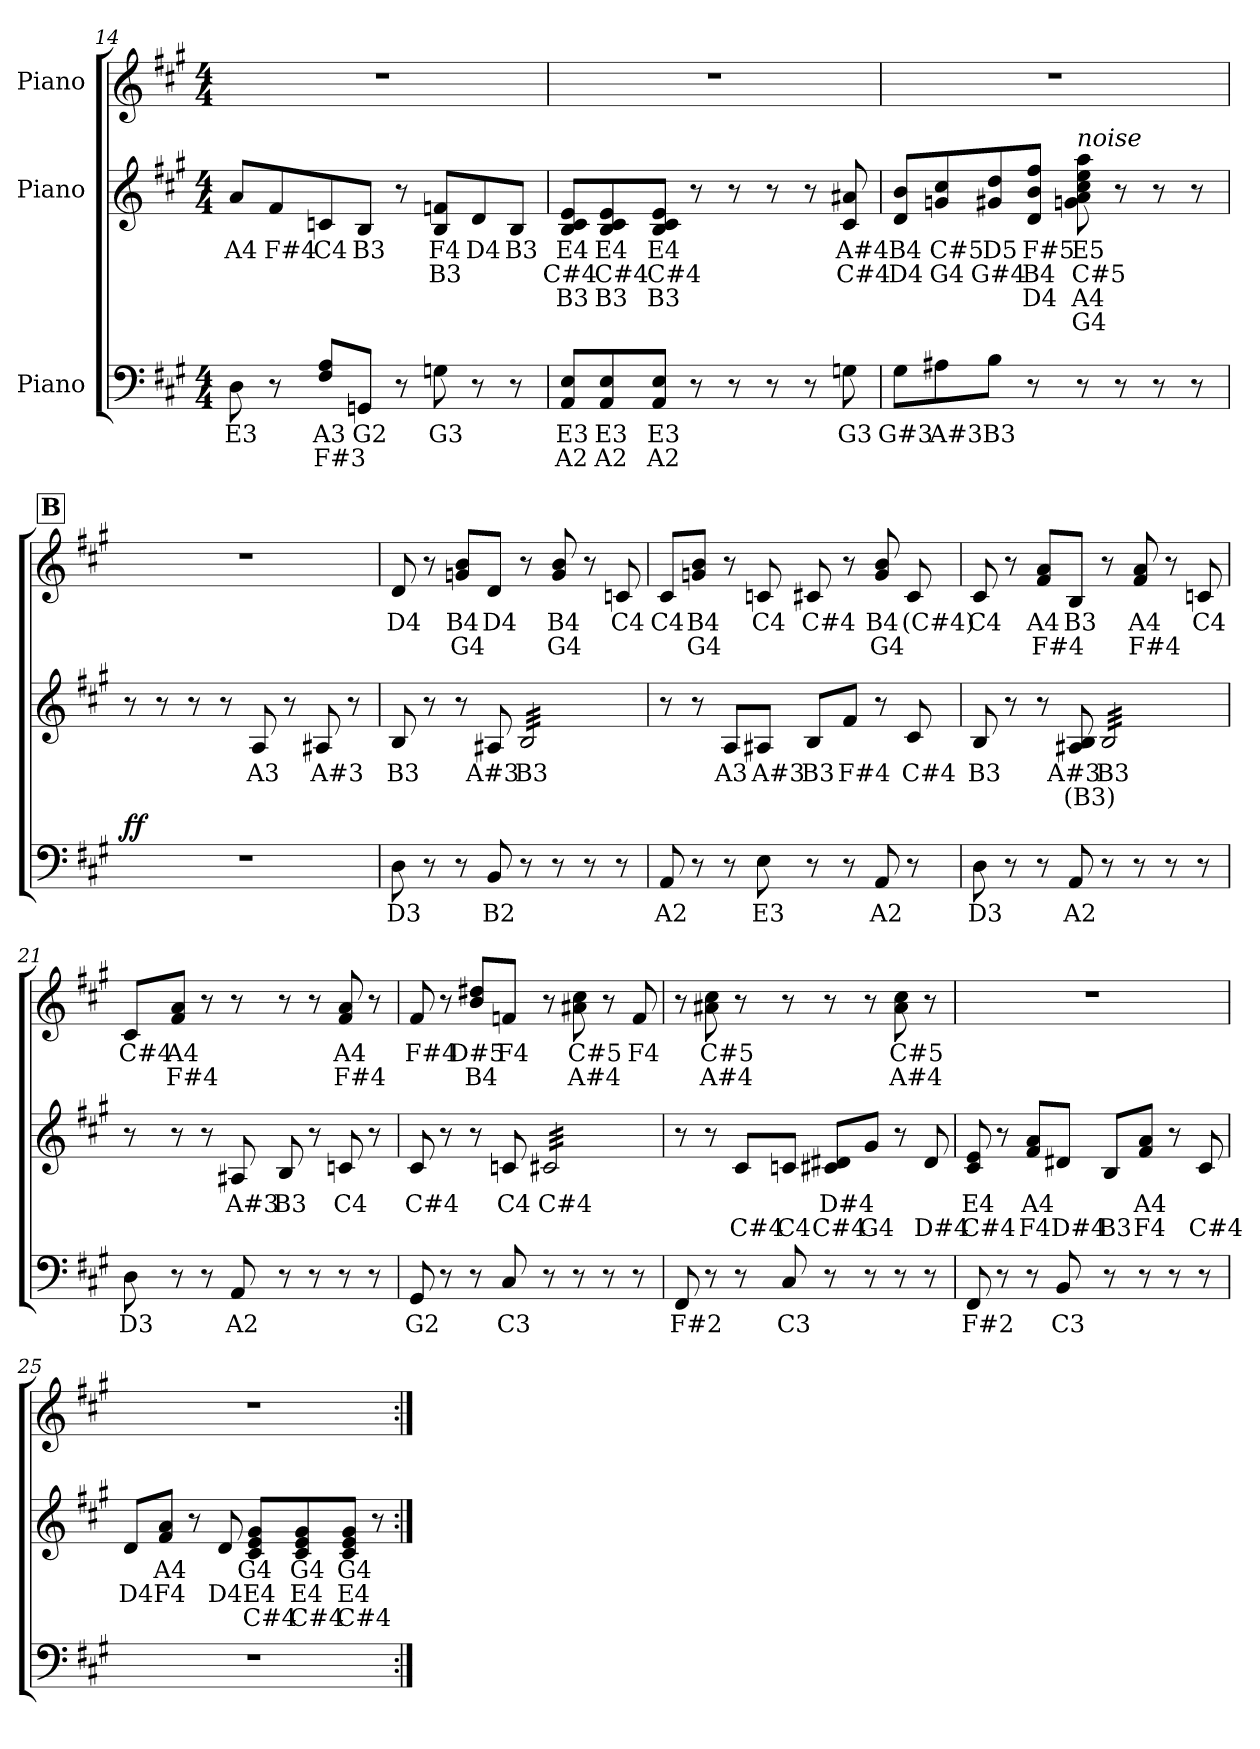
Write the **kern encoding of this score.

**kern	**text	**text	**dynam	**kern	**text	**text	**text	**text	**kern	**text	**text
*part3	*part3	*part3	*part3	*part2	*part2	*part2	*part2	*part2	*part1	*part1	*part1
*staff3	*staff3	*staff3	*staff3	*staff2	*staff2	*staff2	*staff2	*staff2	*staff1	*staff1	*staff1
*I"Piano	*	*	*	*I"Piano	*	*	*	*	*I"Piano	*	*
*clefF4	*	*	*	*clefG2	*	*	*	*	*clefG2	*	*
*k[f#c#g#]	*	*	*	*k[f#c#g#]	*	*	*	*	*k[f#c#g#]	*	*
*M4/4	*	*	*	*M4/4	*	*	*	*	*M4/4	*	*
=14	=14	=14	=14	=14	=14	=14	=14	=14	=14	=14	=14
!	!LO:LY:b	!	!	!	!LO:LY:b	!	!	!	!	!	!
8D\	E3	.	.	8a/L	A4	.	.	.	1r	.	.
!	!	!	!	!	!LO:LY:b	!	!	!	!	!	!
8r	.	.	.	8f#/	F#4	.	.	.	.	.	.
!	!LO:LY:b	!LO:LY:b	!	!	!LO:LY:b	!	!	!	!	!	!
8F#/ 8A/L	A3	F#3	.	8cn/	C4	.	.	.	.	.	.
!	!LO:LY:b	!	!	!	!LO:LY:b	!	!	!	!	!	!
8GGn/J	G2	.	.	8B/J	B3	.	.	.	.	.	.
8r	.	.	.	8r	.	.	.	.	.	.	.
!	!LO:LY:b	!	!	!	!LO:LY:b	!LO:LY:b	!	!	!	!	!
8Gn\	G3	.	.	8B/ 8fn/L	F4	B3	.	.	.	.	.
!	!	!	!	!	!LO:LY:b	!	!	!	!	!	!
8r	.	.	.	8d/	D4	.	.	.	.	.	.
!	!	!	!	!	!LO:LY:b	!	!	!	!	!	!
8r	.	.	.	8B/J	B3	.	.	.	.	.	.
=15	=15	=15	=15	=15	=15	=15	=15	=15	=15	=15	=15
!	!LO:LY:b	!LO:LY:b	!	!	!LO:LY:b	!LO:LY:b	!LO:LY:b	!	!	!	!
8AA/ 8E/L	E3	A2	.	8B/ 8c#/ 8e/L	E4	C#4	B3	.	1r	.	.
!	!LO:LY:b	!LO:LY:b	!	!	!LO:LY:b	!LO:LY:b	!LO:LY:b	!	!	!	!
8AA/ 8E/	E3	A2	.	8B/ 8c#/ 8e/	E4	C#4	B3	.	.	.	.
!	!LO:LY:b	!LO:LY:b	!	!	!LO:LY:b	!LO:LY:b	!LO:LY:b	!	!	!	!
8AA/ 8E/J	E3	A2	.	8B/ 8c#/ 8e/J	E4	C#4	B3	.	.	.	.
8r	.	.	.	8r	.	.	.	.	.	.	.
8r	.	.	.	8r	.	.	.	.	.	.	.
8r	.	.	.	8r	.	.	.	.	.	.	.
8r	.	.	.	8r	.	.	.	.	.	.	.
!	!LO:LY:b	!	!	!	!LO:LY:b	!LO:LY:b	!	!	!	!	!
8Gn\	G3	.	.	8c#/ 8a#X/	A#4	C#4	.	.	.	.	.
!!LO:PB:g=z
=16	=16	=16	=16	=16	=16	=16	=16	=16	=16	=16	=16
!	!LO:LY:b	!	!	!	!LO:LY:b	!LO:LY:b	!	!	!	!	!
8G#\L	G#3	.	.	8d/ 8b/L	B4	D4	.	.	1r	.	.
!	!LO:LY:b	!	!	!	!LO:LY:b	!LO:LY:b	!	!	!	!	!
8A#X\	A#3	.	.	8gn/ 8cc#/	C#5	G4	.	.	.	.	.
!	!LO:LY:b	!	!	!	!LO:LY:b	!LO:LY:b	!	!	!	!	!
8B\J	B3	.	.	8g#X/ 8dd/	D5	G#4	.	.	.	.	.
!	!	!	!	!	!LO:LY:b	!LO:LY:b	!LO:LY:b	!	!	!	!
8r	.	.	.	8d/ 8b/ 8ff#/J	F#5	B4	D4	.	.	.	.
!	!	!	!	!LO:TX:a:i:t=noise	!	!	!	!	!	!	!
!	!	!	!	!	!LO:LY:b	!LO:LY:b	!LO:LY:b	!LO:LY:b	!	!	!
8r	.	.	.	8gn\ 8a\ 8cc#\ 8ee\ 8aa\	E5	C#5	A4	G4	.	.	.
8r	.	.	.	8r	.	.	.	.	.	.	.
8r	.	.	.	8r	.	.	.	.	.	.	.
8r	.	.	.	8r	.	.	.	.	.	.	.
!!LO:REH:place=s1:a:B:fs=14:t=B
=17	=17	=17	=17	=17	=17	=17	=17	=17	=17	=17	=17
!	!	!	!LO:DY:b	!	!	!	!	!	!	!	!
1r	.	.	ff	8r	.	.	.	.	1r	.	.
.	.	.	.	8r	.	.	.	.	.	.	.
.	.	.	.	8r	.	.	.	.	.	.	.
.	.	.	.	8r	.	.	.	.	.	.	.
!	!	!	!	!	!LO:LY:b	!	!	!	!	!	!
.	.	.	.	8A/	A3	.	.	.	.	.	.
.	.	.	.	8r	.	.	.	.	.	.	.
!	!	!	!	!	!LO:LY:b	!	!	!	!	!	!
.	.	.	.	8A#X/	A#3	.	.	.	.	.	.
.	.	.	.	8r	.	.	.	.	.	.	.
=18	=18	=18	=18	=18	=18	=18	=18	=18	=18	=18	=18
!	!LO:LY:b	!	!	!	!LO:LY:b	!	!	!	!	!LO:LY:b	!
8D\	D3	.	.	8B/	B3	.	.	.	8d/	D4	.
8r	.	.	.	8r	.	.	.	.	8r	.	.
!	!	!	!	!	!	!	!	!	!	!LO:LY:b	!LO:LY:b
8r	.	.	.	8r	.	.	.	.	8gn/ 8b/L	B4	G4
!	!LO:LY:b	!	!	!	!LO:LY:b	!	!	!	!	!LO:LY:b	!
8BB/	B2	.	.	8A#X/	A#3	.	.	.	8d/J	D4	.
!	!	!	!	!	!LO:LY:b	!	!	!	!	!	!
*	*	*	*	*tremolo	*	*	*	*	*	*	*
8r	.	.	.	32B/LLL	B3	.	.	.	8r	.	.
.	.	.	.	32B/	.	.	.	.	.	.	.
.	.	.	.	32B/	.	.	.	.	.	.	.
.	.	.	.	32B/	.	.	.	.	.	.	.
!	!	!	!	!	!	!	!	!	!	!LO:LY:b	!LO:LY:b
8r	.	.	.	32B/	.	.	.	.	8g/ 8b/	B4	G4
.	.	.	.	32B/	.	.	.	.	.	.	.
.	.	.	.	32B/	.	.	.	.	.	.	.
.	.	.	.	32B/	.	.	.	.	.	.	.
8r	.	.	.	32B/	.	.	.	.	8r	.	.
.	.	.	.	32B/	.	.	.	.	.	.	.
.	.	.	.	32B/	.	.	.	.	.	.	.
.	.	.	.	32B/	.	.	.	.	.	.	.
!	!	!	!	!	!	!	!	!	!	!LO:LY:b	!
8r	.	.	.	32B/	.	.	.	.	8cn/	C4	.
.	.	.	.	32B/	.	.	.	.	.	.	.
.	.	.	.	32B/	.	.	.	.	.	.	.
.	.	.	.	32B/JJJ	.	.	.	.	.	.	.
*	*	*	*	*Xtremolo	*	*	*	*	*	*	*
=19	=19	=19	=19	=19	=19	=19	=19	=19	=19	=19	=19
!	!LO:LY:b	!	!	!	!	!	!	!	!	!LO:LY:b	!
8AA/	A2	.	.	8r	.	.	.	.	8c#/L	C4	.
!	!	!	!	!	!	!	!	!	!	!LO:LY:b	!LO:LY:b
8r	.	.	.	8r	.	.	.	.	8gn/ 8b/J	B4	G4
!	!	!	!	!	!LO:LY:b	!	!	!	!	!	!
8r	.	.	.	8A/L	A3	.	.	.	8r	.	.
!	!LO:LY:b	!	!	!	!LO:LY:b	!	!	!	!	!LO:LY:b	!
8E\	E3	.	.	8A#X/J	A#3	.	.	.	8cn/	C4	.
!	!	!	!	!	!LO:LY:b	!	!	!	!	!LO:LY:b	!
8r	.	.	.	8B/L	B3	.	.	.	8c#X/	C#4	.
!	!	!	!	!	!LO:LY:b	!	!	!	!	!	!
8r	.	.	.	8f#/J	F#4	.	.	.	8r	.	.
!	!LO:LY:b	!	!	!	!	!	!	!	!	!LO:LY:b	!LO:LY:b
8AA/	A2	.	.	8r	.	.	.	.	8g/ 8b/	B4	G4
!	!	!	!	!	!LO:LY:b	!	!	!	!	!LO:LY:b	!
8r	.	.	.	8c#/	C#4	.	.	.	8c#/	(C#4)	.
!!LO:LB:g=z
=20	=20	=20	=20	=20	=20	=20	=20	=20	=20	=20	=20
!	!LO:LY:b	!	!	!	!LO:LY:b	!	!	!	!	!LO:LY:b	!
8D\	D3	.	.	8B/	B3	.	.	.	8c#/	C4	.
8r	.	.	.	8r	.	.	.	.	8r	.	.
!	!	!	!	!	!	!	!	!	!	!LO:LY:b	!LO:LY:b
8r	.	.	.	8r	.	.	.	.	8f#/ 8a/L	A4	F#4
!	!LO:LY:b	!	!	!	!LO:LY:b	!LO:LY:b	!	!	!	!LO:LY:b	!
8AA/	A2	.	.	8A#X/ 8B/	A#3	(B3)	.	.	8B/J	B3	.
!	!	!	!	!	!LO:LY:b	!	!	!	!	!	!
*	*	*	*	*tremolo	*	*	*	*	*	*	*
8r	.	.	.	32B/LLL	B3	.	.	.	8r	.	.
.	.	.	.	32B/	.	.	.	.	.	.	.
.	.	.	.	32B/	.	.	.	.	.	.	.
.	.	.	.	32B/	.	.	.	.	.	.	.
!	!	!	!	!	!	!	!	!	!	!LO:LY:b	!LO:LY:b
8r	.	.	.	32B/	.	.	.	.	8f#/ 8a/	A4	F#4
.	.	.	.	32B/	.	.	.	.	.	.	.
.	.	.	.	32B/	.	.	.	.	.	.	.
.	.	.	.	32B/	.	.	.	.	.	.	.
8r	.	.	.	32B/	.	.	.	.	8r	.	.
.	.	.	.	32B/	.	.	.	.	.	.	.
.	.	.	.	32B/	.	.	.	.	.	.	.
.	.	.	.	32B/	.	.	.	.	.	.	.
!	!	!	!	!	!	!	!	!	!	!LO:LY:b	!
8r	.	.	.	32B/	.	.	.	.	8cn/	C4	.
.	.	.	.	32B/	.	.	.	.	.	.	.
.	.	.	.	32B/	.	.	.	.	.	.	.
.	.	.	.	32B/JJJ	.	.	.	.	.	.	.
*	*	*	*	*Xtremolo	*	*	*	*	*	*	*
=21	=21	=21	=21	=21	=21	=21	=21	=21	=21	=21	=21
!	!LO:LY:b	!	!	!	!	!	!	!	!	!LO:LY:b	!
8D\	D3	.	.	8r	.	.	.	.	8c#/L	C#4	.
!	!	!	!	!	!	!	!	!	!	!LO:LY:b	!LO:LY:b
8r	.	.	.	8r	.	.	.	.	8f#/ 8a/J	A4	F#4
8r	.	.	.	8r	.	.	.	.	8r	.	.
!	!LO:LY:b	!	!	!	!LO:LY:b	!	!	!	!	!	!
8AA/	A2	.	.	8A#X/	A#3	.	.	.	8r	.	.
!	!	!	!	!	!LO:LY:b	!	!	!	!	!	!
8r	.	.	.	8B/	B3	.	.	.	8r	.	.
8r	.	.	.	8r	.	.	.	.	8r	.	.
!	!	!	!	!	!LO:LY:b	!	!	!	!	!LO:LY:b	!LO:LY:b
8r	.	.	.	8cn/	C4	.	.	.	8f#/ 8a/	A4	F#4
8r	.	.	.	8r	.	.	.	.	8r	.	.
=22	=22	=22	=22	=22	=22	=22	=22	=22	=22	=22	=22
!	!LO:LY:b	!	!	!	!LO:LY:b	!	!	!	!	!LO:LY:b	!
8GG#/	G2	.	.	8c#/	C#4	.	.	.	8f#/	F#4	.
8r	.	.	.	8r	.	.	.	.	8r	.	.
!	!	!	!	!	!	!	!	!	!	!LO:LY:b	!LO:LY:b
8r	.	.	.	8r	.	.	.	.	8b/ 8dd#X/L	D#5	B4
!	!LO:LY:b	!	!	!	!LO:LY:b	!	!	!	!	!LO:LY:b	!
8C#/	C3	.	.	8cn/	C4	.	.	.	8fn/J	F4	.
!	!	!	!	!	!LO:LY:b	!	!	!	!	!	!
*	*	*	*	*tremolo	*	*	*	*	*	*	*
8r	.	.	.	32c#X/LLL	C#4	.	.	.	8r	.	.
.	.	.	.	32c#X/	.	.	.	.	.	.	.
.	.	.	.	32c#X/	.	.	.	.	.	.	.
.	.	.	.	32c#X/	.	.	.	.	.	.	.
!	!	!	!	!	!	!	!	!	!	!LO:LY:b	!LO:LY:b
8r	.	.	.	32c#X/	.	.	.	.	8a#X\ 8cc#\	C#5	A#4
.	.	.	.	32c#X/	.	.	.	.	.	.	.
.	.	.	.	32c#X/	.	.	.	.	.	.	.
.	.	.	.	32c#X/	.	.	.	.	.	.	.
8r	.	.	.	32c#X/	.	.	.	.	8r	.	.
.	.	.	.	32c#X/	.	.	.	.	.	.	.
.	.	.	.	32c#X/	.	.	.	.	.	.	.
.	.	.	.	32c#X/	.	.	.	.	.	.	.
!	!	!	!	!	!	!	!	!	!	!LO:LY:b	!
8r	.	.	.	32c#X/	.	.	.	.	8f/	F4	.
.	.	.	.	32c#X/	.	.	.	.	.	.	.
.	.	.	.	32c#X/	.	.	.	.	.	.	.
.	.	.	.	32c#X/JJJ	.	.	.	.	.	.	.
*	*	*	*	*Xtremolo	*	*	*	*	*	*	*
!!LO:LB:g=z
=23	=23	=23	=23	=23	=23	=23	=23	=23	=23	=23	=23
!	!LO:LY:b	!	!	!	!	!	!	!	!	!	!
8FF#/	F#2	.	.	8r	.	.	.	.	8r	.	.
!	!	!	!	!	!	!	!	!	!	!LO:LY:b	!LO:LY:b
8r	.	.	.	8r	.	.	.	.	8a#X\ 8cc#\	C#5	A#4
!	!	!	!	!	!	!LO:LY:b	!	!	!	!	!
8r	.	.	.	8c#/L	.	C#4	.	.	8r	.	.
!	!LO:LY:b	!	!	!	!	!LO:LY:b	!	!	!	!	!
8C#/	C3	.	.	8cn/J	.	C4	.	.	8r	.	.
!	!	!	!	!	!LO:LY:b	!LO:LY:b	!	!	!	!	!
8r	.	.	.	8c#X/ 8d#X/L	D#4	C#4	.	.	8r	.	.
!	!	!	!	!	!	!LO:LY:b	!	!	!	!	!
8r	.	.	.	8g#/J	.	G4	.	.	8r	.	.
!	!	!	!	!	!	!	!	!	!	!LO:LY:b	!LO:LY:b
8r	.	.	.	8r	.	.	.	.	8a#\ 8cc#\	C#5	A#4
!	!	!	!	!	!	!LO:LY:b	!	!	!	!	!
8r	.	.	.	8d#/	.	D#4	.	.	8r	.	.
=24	=24	=24	=24	=24	=24	=24	=24	=24	=24	=24	=24
!	!LO:LY:b	!	!	!	!LO:LY:b	!LO:LY:b	!	!	!	!	!
8FF#/	F#2	.	.	8c#/ 8e/	E4	C#4	.	.	1r	.	.
8r	.	.	.	8r	.	.	.	.	.	.	.
!	!	!	!	!	!LO:LY:b	!LO:LY:b	!	!	!	!	!
8r	.	.	.	8f#/ 8a/L	A4	F4	.	.	.	.	.
!	!LO:LY:b	!	!	!	!	!LO:LY:b	!	!	!	!	!
8BB/	C3	.	.	8d#X/J	.	D#4	.	.	.	.	.
!	!	!	!	!	!	!LO:LY:b	!	!	!	!	!
8r	.	.	.	8B/L	.	B3	.	.	.	.	.
!	!	!	!	!	!LO:LY:b	!LO:LY:b	!	!	!	!	!
8r	.	.	.	8f#/ 8a/J	A4	F4	.	.	.	.	.
8r	.	.	.	8r	.	.	.	.	.	.	.
!	!	!	!	!	!	!LO:LY:b	!	!	!	!	!
8r	.	.	.	8c#/	.	C#4	.	.	.	.	.
=25	=25	=25	=25	=25	=25	=25	=25	=25	=25	=25	=25
!	!	!	!	!	!	!LO:LY:b	!	!	!	!	!
1r	.	.	.	8d/L	.	D4	.	.	1r	.	.
!	!	!	!	!	!LO:LY:b	!LO:LY:b	!	!	!	!	!
.	.	.	.	8f#/ 8a/J	A4	F4	.	.	.	.	.
.	.	.	.	8r	.	.	.	.	.	.	.
!	!	!	!	!	!	!LO:LY:b	!	!	!	!	!
.	.	.	.	8d/	.	D4	.	.	.	.	.
!	!	!	!	!	!LO:LY:b	!LO:LY:b	!LO:LY:b	!	!	!	!
.	.	.	.	8c#/ 8e/ 8g#/L	G4	E4	C#4	.	.	.	.
!	!	!	!	!	!LO:LY:b	!LO:LY:b	!LO:LY:b	!	!	!	!
.	.	.	.	8c#/ 8e/ 8g#/	G4	E4	C#4	.	.	.	.
!	!	!	!	!	!LO:LY:b	!LO:LY:b	!LO:LY:b	!	!	!	!
.	.	.	.	8c#/ 8e/ 8g#/J	G4	E4	C#4	.	.	.	.
.	.	.	.	8r	.	.	.	.	.	.	.
=:|!	=:|!	=:|!	=:|!	=:|!	=:|!	=:|!	=:|!	=:|!	=:|!	=:|!	=:|!
*-	*-	*-	*-	*-	*-	*-	*-	*-	*-	*-	*-
